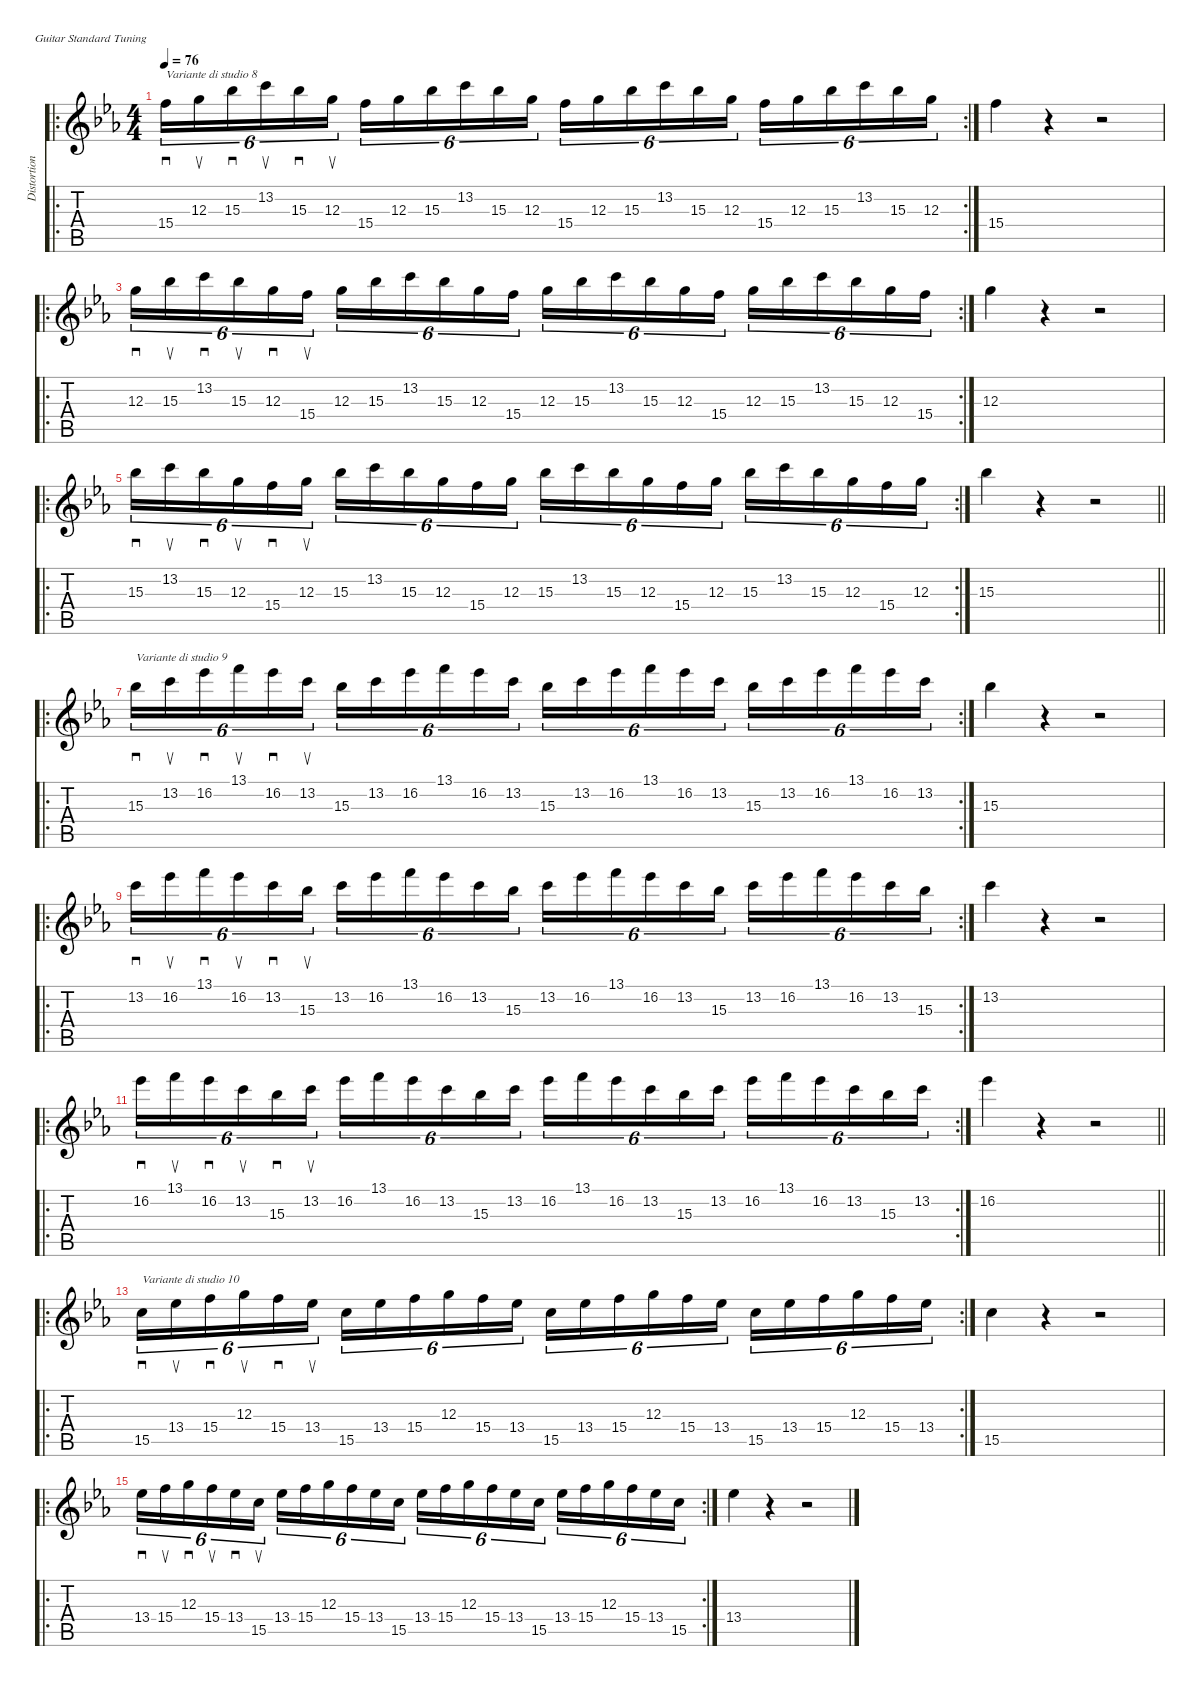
\defaultSystemsLayout 4
\hideDynamics
\bracketExtendMode nobrackets
\otherSystemsTrackNameOrientation horizontal
\defaultBarNumberDisplay FirstOfSystem
\track ("Distortion Guitar" "Distortion") {instrument distortionguitar}
\staff {score tabs}
\tuning (E4 B3 G3 D3 A2 E2)
\ro
\rc 2
\ts (4 4)
\tempo 76
\clef g2
\ks cminor
15.4{acc forcenatural}.16{sd tu (6 4) txt "Variante di studio 8" dy mf beam Down} 12.3{acc forcenatural}.16{su tu (6 4) beam Down} 15.3{acc b}.16{sd tu (6 4) beam Down} 13.2{acc forcenatural}.16{su tu (6 4) beam Down} 15.3{acc b}.16{sd tu (6 4) beam Down} 12.3{acc forcenatural}.16{su tu (6 4) beam Down} 15.4{acc forcenatural}.16{tu (6 4) beam Down} 12.3{acc forcenatural}.16{tu (6 4) beam Down} 15.3{acc b}.16{tu (6 4) beam Down} 13.2{acc forcenatural}.16{tu (6 4) beam Down} 15.3{acc b}.16{tu (6 4) beam Down} 12.3{acc forcenatural}.16{tu (6 4) beam Down} 15.4{acc forcenatural}.16{tu (6 4) beam Down} 12.3{acc forcenatural}.16{tu (6 4) beam Down} 15.3{acc b}.16{tu (6 4) beam Down} 13.2{acc forcenatural}.16{tu (6 4) beam Down} 15.3{acc b}.16{tu (6 4) beam Down} 12.3{acc forcenatural}.16{tu (6 4) beam Down} 15.4{acc forcenatural}.16{tu (6 4) beam Down} 12.3{acc forcenatural}.16{tu (6 4) beam Down} 15.3{acc b}.16{tu (6 4) beam Down} 13.2{acc forcenatural}.16{tu (6 4) beam Down} 15.3{acc b}.16{tu (6 4) beam Down} 12.3{acc forcenatural}.16{tu (6 4) beam Down} |
15.4{acc forcenatural}.4{beam Down} r.4{beam Down} r.2{beam Down} |
\ro
\rc 2
12.3{acc forcenatural}.16{sd tu (6 4) beam Down} 15.3{acc b}.16{su tu (6 4) beam Down} 13.2{acc forcenatural}.16{sd tu (6 4) beam Down} 15.3{acc b}.16{su tu (6 4) beam Down} 12.3{acc forcenatural}.16{sd tu (6 4) beam Down} 15.4{acc forcenatural}.16{su tu (6 4) beam Down} 12.3{acc forcenatural}.16{tu (6 4) beam Down} 15.3{acc b}.16{tu (6 4) beam Down} 13.2{acc forcenatural}.16{tu (6 4) beam Down} 15.3{acc b}.16{tu (6 4) beam Down} 12.3{acc forcenatural}.16{tu (6 4) beam Down} 15.4{acc forcenatural}.16{tu (6 4) beam Down} 12.3{acc forcenatural}.16{tu (6 4) beam Down} 15.3{acc b}.16{tu (6 4) beam Down} 13.2{acc forcenatural}.16{tu (6 4) beam Down} 15.3{acc b}.16{tu (6 4) beam Down} 12.3{acc forcenatural}.16{tu (6 4) beam Down} 15.4{acc forcenatural}.16{tu (6 4) beam Down} 12.3{acc forcenatural}.16{tu (6 4) beam Down} 15.3{acc b}.16{tu (6 4) beam Down} 13.2{acc forcenatural}.16{tu (6 4) beam Down} 15.3{acc b}.16{tu (6 4) beam Down} 12.3{acc forcenatural}.16{tu (6 4) beam Down} 15.4{acc forcenatural}.16{tu (6 4) beam Down} |
12.3{acc forcenatural}.4{beam Down} r.4{beam Down} r.2{beam Down} |
\ro
\rc 2
15.3{acc b}.16{sd tu (6 4) beam Down} 13.2{acc forcenatural}.16{su tu (6 4) beam Down} 15.3{acc b}.16{sd tu (6 4) beam Down} 12.3{acc forcenatural}.16{su tu (6 4) beam Down} 15.4{acc forcenatural}.16{sd tu (6 4) beam Down} 12.3{acc forcenatural}.16{su tu (6 4) beam Down} 15.3{acc b}.16{tu (6 4) beam Down} 13.2{acc forcenatural}.16{tu (6 4) beam Down} 15.3{acc b}.16{tu (6 4) beam Down} 12.3{acc forcenatural}.16{tu (6 4) beam Down} 15.4{acc forcenatural}.16{tu (6 4) beam Down} 12.3{acc forcenatural}.16{tu (6 4) beam Down} 15.3{acc b}.16{tu (6 4) beam Down} 13.2{acc forcenatural}.16{tu (6 4) beam Down} 15.3{acc b}.16{tu (6 4) beam Down} 12.3{acc forcenatural}.16{tu (6 4) beam Down} 15.4{acc forcenatural}.16{tu (6 4) beam Down} 12.3{acc forcenatural}.16{tu (6 4) beam Down} 15.3{acc b}.16{tu (6 4) beam Down} 13.2{acc forcenatural}.16{tu (6 4) beam Down} 15.3{acc b}.16{tu (6 4) beam Down} 12.3{acc forcenatural}.16{tu (6 4) beam Down} 15.4{acc forcenatural}.16{tu (6 4) beam Down} 12.3{acc forcenatural}.16{tu (6 4) beam Down} |
\barLineRight lightlight
15.3{acc b}.4{beam Down} r.4{beam Down} r.2{beam Down} |
\ro
\rc 2
15.3{acc b}.16{sd tu (6 4) txt "Variante di studio 9" beam Down} 13.2{acc forcenatural}.16{su tu (6 4) beam Down} 16.2{acc b}.16{sd tu (6 4) beam Down} 13.1{acc forcenatural}.16{su tu (6 4) beam Down} 16.2{acc b}.16{sd tu (6 4) beam Down} 13.2{acc forcenatural}.16{su tu (6 4) beam Down} 15.3{acc b}.16{tu (6 4) beam Down} 13.2{acc forcenatural}.16{tu (6 4) beam Down} 16.2{acc b}.16{tu (6 4) beam Down} 13.1{acc forcenatural}.16{tu (6 4) beam Down} 16.2{acc b}.16{tu (6 4) beam Down} 13.2{acc forcenatural}.16{tu (6 4) beam Down} 15.3{acc b}.16{tu (6 4) beam Down} 13.2{acc forcenatural}.16{tu (6 4) beam Down} 16.2{acc b}.16{tu (6 4) beam Down} 13.1{acc forcenatural}.16{tu (6 4) beam Down} 16.2{acc b}.16{tu (6 4) beam Down} 13.2{acc forcenatural}.16{tu (6 4) beam Down} 15.3{acc b}.16{tu (6 4) beam Down} 13.2{acc forcenatural}.16{tu (6 4) beam Down} 16.2{acc b}.16{tu (6 4) beam Down} 13.1{acc forcenatural}.16{tu (6 4) beam Down} 16.2{acc b}.16{tu (6 4) beam Down} 13.2{acc forcenatural}.16{tu (6 4) beam Down} |
15.3{acc b}.4{beam Down} r.4{beam Down} r.2{beam Down} |
\ro
\rc 2
13.2{acc forcenatural}.16{sd tu (6 4) beam Down} 16.2{acc b}.16{su tu (6 4) beam Down} 13.1{acc forcenatural}.16{sd tu (6 4) beam Down} 16.2{acc b}.16{su tu (6 4) beam Down} 13.2{acc forcenatural}.16{sd tu (6 4) beam Down} 15.3{acc b}.16{su tu (6 4) beam Down} 13.2{acc forcenatural}.16{tu (6 4) beam Down} 16.2{acc b}.16{tu (6 4) beam Down} 13.1{acc forcenatural}.16{tu (6 4) beam Down} 16.2{acc b}.16{tu (6 4) beam Down} 13.2{acc forcenatural}.16{tu (6 4) beam Down} 15.3{acc b}.16{tu (6 4) beam Down} 13.2{acc forcenatural}.16{tu (6 4) beam Down} 16.2{acc b}.16{tu (6 4) beam Down} 13.1{acc forcenatural}.16{tu (6 4) beam Down} 16.2{acc b}.16{tu (6 4) beam Down} 13.2{acc forcenatural}.16{tu (6 4) beam Down} 15.3{acc b}.16{tu (6 4) beam Down} 13.2{acc forcenatural}.16{tu (6 4) beam Down} 16.2{acc b}.16{tu (6 4) beam Down} 13.1{acc forcenatural}.16{tu (6 4) beam Down} 16.2{acc b}.16{tu (6 4) beam Down} 13.2{acc forcenatural}.16{tu (6 4) beam Down} 15.3{acc b}.16{tu (6 4) beam Down} |
13.2{acc forcenatural}.4{beam Down} r.4{beam Down} r.2{beam Down} |
\ro
\rc 2
16.2{acc b}.16{sd tu (6 4) beam Down} 13.1{acc forcenatural}.16{su tu (6 4) beam Down} 16.2{acc b}.16{sd tu (6 4) beam Down} 13.2{acc forcenatural}.16{su tu (6 4) beam Down} 15.3{acc b}.16{sd tu (6 4) beam Down} 13.2{acc forcenatural}.16{su tu (6 4) beam Down} 16.2{acc b}.16{tu (6 4) beam Down} 13.1{acc forcenatural}.16{tu (6 4) beam Down} 16.2{acc b}.16{tu (6 4) beam Down} 13.2{acc forcenatural}.16{tu (6 4) beam Down} 15.3{acc b}.16{tu (6 4) beam Down} 13.2{acc forcenatural}.16{tu (6 4) beam Down} 16.2{acc b}.16{tu (6 4) beam Down} 13.1{acc forcenatural}.16{tu (6 4) beam Down} 16.2{acc b}.16{tu (6 4) beam Down} 13.2{acc forcenatural}.16{tu (6 4) beam Down} 15.3{acc b}.16{tu (6 4) beam Down} 13.2{acc forcenatural}.16{tu (6 4) beam Down} 16.2{acc b}.16{tu (6 4) beam Down} 13.1{acc forcenatural}.16{tu (6 4) beam Down} 16.2{acc b}.16{tu (6 4) beam Down} 13.2{acc forcenatural}.16{tu (6 4) beam Down} 15.3{acc b}.16{tu (6 4) beam Down} 13.2{acc forcenatural}.16{tu (6 4) beam Down} |
\barLineRight lightlight
16.2{acc b}.4{beam Down} r.4{beam Down} r.2{beam Down} |
\ro
\rc 2
15.5{acc forcenatural}.16{sd tu (6 4) txt "Variante di studio 10" beam Down} 13.4{acc b}.16{su tu (6 4) beam Down} 15.4{acc forcenatural}.16{sd tu (6 4) beam Down} 12.3{acc forcenatural}.16{su tu (6 4) beam Down} 15.4{acc forcenatural}.16{sd tu (6 4) beam Down} 13.4{acc b}.16{su tu (6 4) beam Down} 15.5{acc forcenatural}.16{tu (6 4) beam Down} 13.4{acc b}.16{tu (6 4) beam Down} 15.4{acc forcenatural}.16{tu (6 4) beam Down} 12.3{acc forcenatural}.16{tu (6 4) beam Down} 15.4{acc forcenatural}.16{tu (6 4) beam Down} 13.4{acc b}.16{tu (6 4) beam Down} 15.5{acc forcenatural}.16{tu (6 4) beam Down} 13.4{acc b}.16{tu (6 4) beam Down} 15.4{acc forcenatural}.16{tu (6 4) beam Down} 12.3{acc forcenatural}.16{tu (6 4) beam Down} 15.4{acc forcenatural}.16{tu (6 4) beam Down} 13.4{acc b}.16{tu (6 4) beam Down} 15.5{acc forcenatural}.16{tu (6 4) beam Down} 13.4{acc b}.16{tu (6 4) beam Down} 15.4{acc forcenatural}.16{tu (6 4) beam Down} 12.3{acc forcenatural}.16{tu (6 4) beam Down} 15.4{acc forcenatural}.16{tu (6 4) beam Down} 13.4{acc b}.16{tu (6 4) beam Down} |
15.5{acc forcenatural}.4{beam Down} r.4{beam Down} r.2{beam Down} |
\ro
\rc 2
13.4{acc b}.16{sd tu (6 4) beam Down} 15.4{acc forcenatural}.16{su tu (6 4) beam Down} 12.3{acc forcenatural}.16{sd tu (6 4) beam Down} 15.4{acc forcenatural}.16{su tu (6 4) beam Down} 13.4{acc b}.16{sd tu (6 4) beam Down} 15.5{acc forcenatural}.16{su tu (6 4) beam Down} 13.4{acc b}.16{tu (6 4) beam Down} 15.4{acc forcenatural}.16{tu (6 4) beam Down} 12.3{acc forcenatural}.16{tu (6 4) beam Down} 15.4{acc forcenatural}.16{tu (6 4) beam Down} 13.4{acc b}.16{tu (6 4) beam Down} 15.5{acc forcenatural}.16{tu (6 4) beam Down} 13.4{acc b}.16{tu (6 4) beam Down} 15.4{acc forcenatural}.16{tu (6 4) beam Down} 12.3{acc forcenatural}.16{tu (6 4) beam Down} 15.4{acc forcenatural}.16{tu (6 4) beam Down} 13.4{acc b}.16{tu (6 4) beam Down} 15.5{acc forcenatural}.16{tu (6 4) beam Down} 13.4{acc b}.16{tu (6 4) beam Down} 15.4{acc forcenatural}.16{tu (6 4) beam Down} 12.3{acc forcenatural}.16{tu (6 4) beam Down} 15.4{acc forcenatural}.16{tu (6 4) beam Down} 13.4{acc b}.16{tu (6 4) beam Down} 15.5{acc forcenatural}.16{tu (6 4) beam Down} |
13.4{acc b}.4{beam Down} r.4{beam Down} r.2{beam Down}
